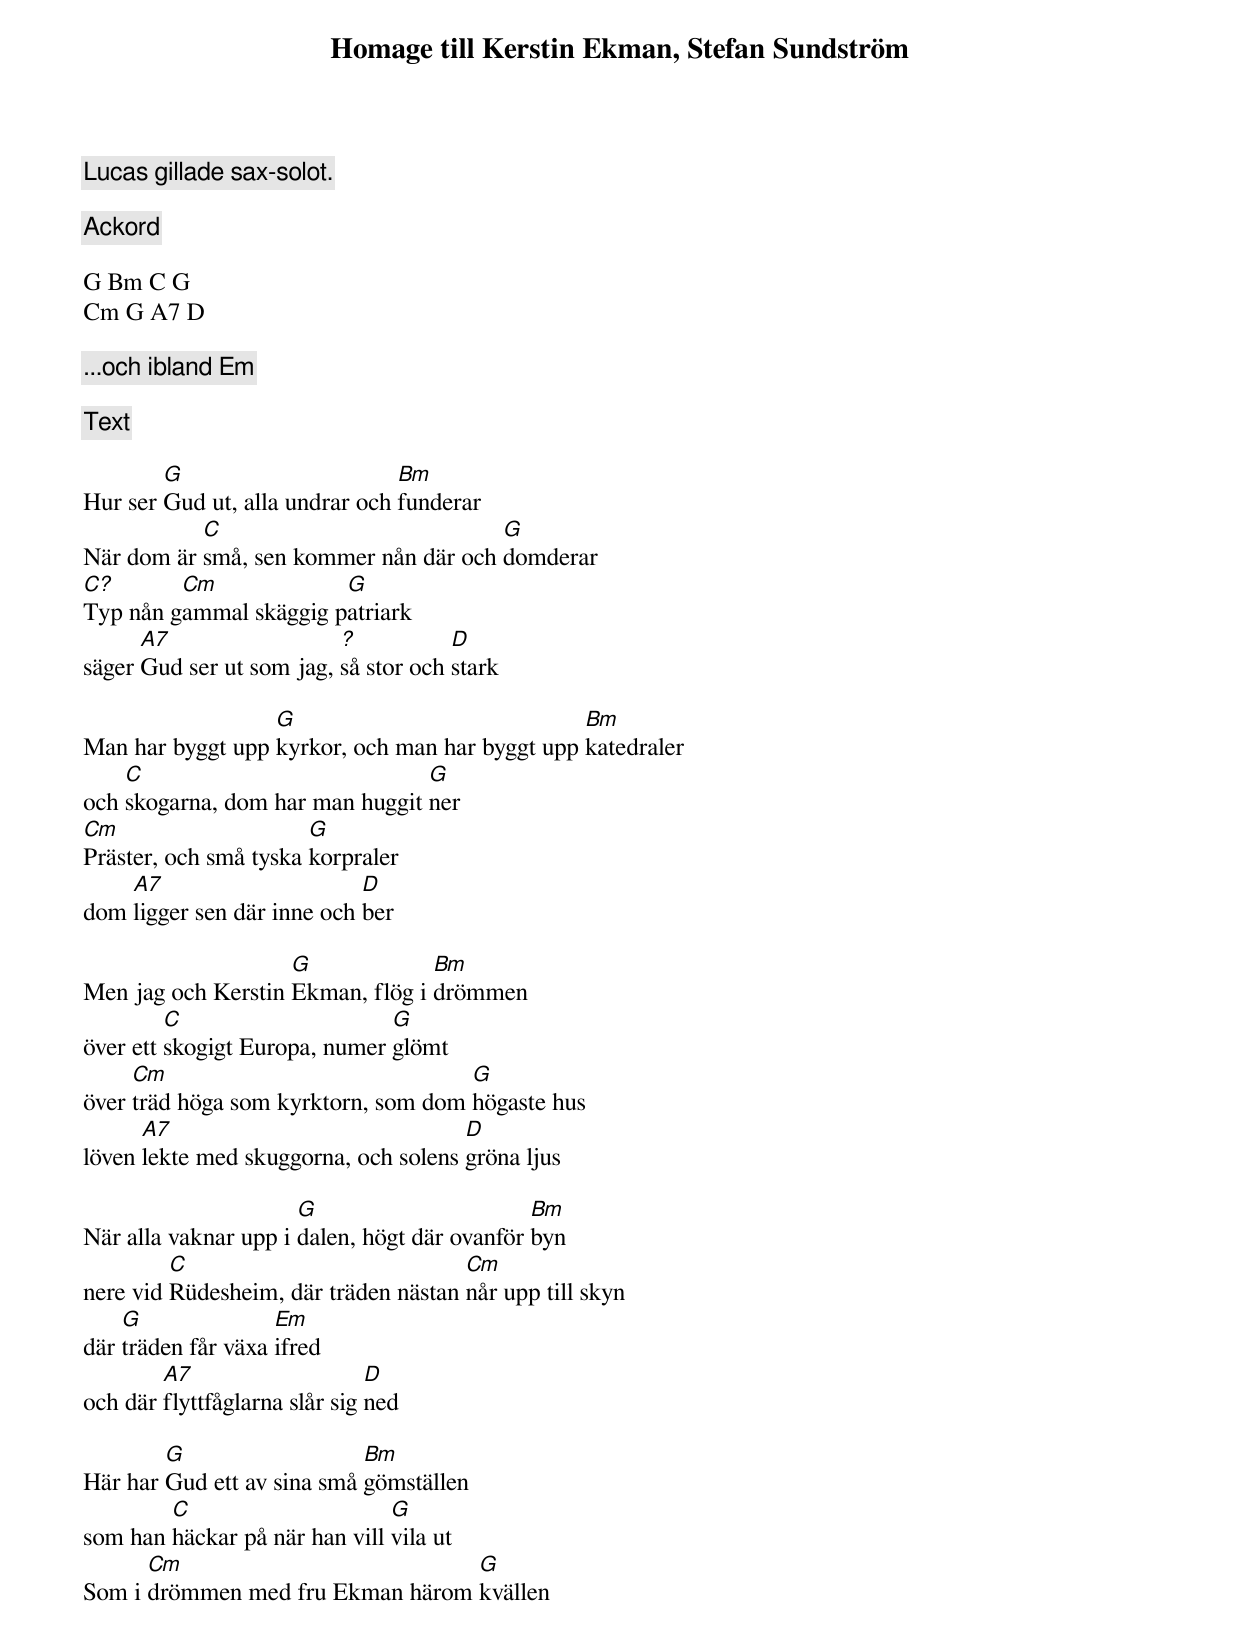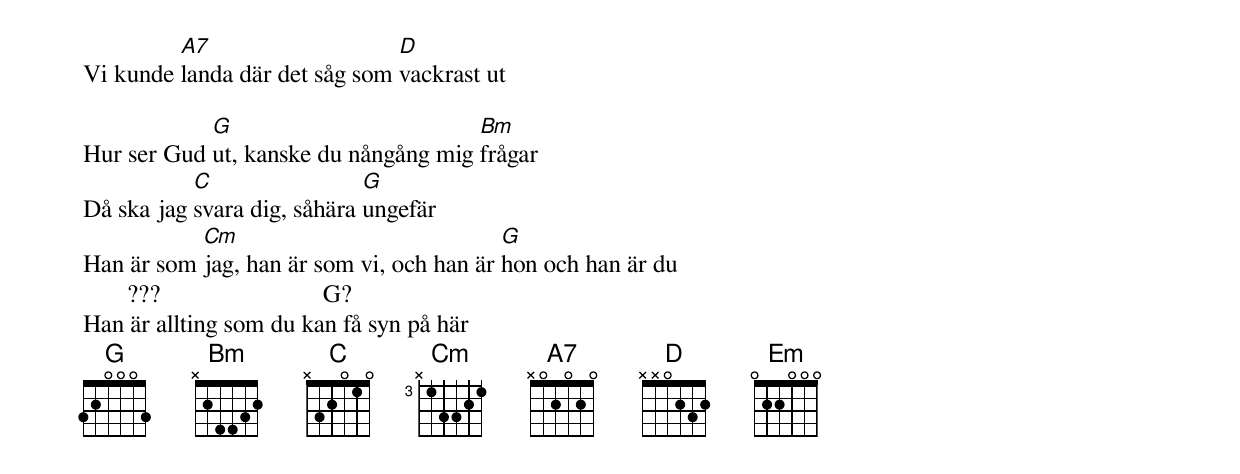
Homage till Kerstin Ekman, Stefan Sundström

Lucas gillade sax-solot.

Ackord

G Bm C G
Cm G A7 D

...och ibland Em

Text

        G                       Bm
Hur ser Gud ut, alla undrar och funderar
           C                           G
När dom är små, sen kommer nån där och domderar
C?       Cm             G
Typ nån gammal skäggig patriark
      A7                  ?           D
säger Gud ser ut som jag, så stor och stark

                  G                             Bm
Man har byggt upp kyrkor, och man har byggt upp katedraler
    C                            G
och skogarna, dom har man huggit ner
Cm                     G
Präster, och små tyska korpraler
    A7                      D
dom ligger sen där inne och ber

                    G             Bm
Men jag och Kerstin Ekman, flög i drömmen
         C                     G
över ett skogigt Europa, numer glömt
     Cm                              G
över träd höga som kyrktorn, som dom högaste hus
      A7                              D
löven lekte med skuggorna, och solens gröna ljus

                      G                       Bm
När alla vaknar upp i dalen, högt där ovanför byn
         C                            Cm
nere vid Rüdesheim, där träden nästan når upp till skyn
    G               Em
där träden får växa ifred
        A7                     D
och där flyttfåglarna slår sig ned

        G                   Bm
Här har Gud ett av sina små gömställen
        C                      G
som han häckar på när han vill vila ut
      Cm                          G
Som i drömmen med fru Ekman härom kvällen
         A7                    D
Vi kunde landa där det såg som vackrast ut

            G                         Bm
Hur ser Gud ut, kanske du nångång mig frågar
           C                 G
Då ska jag svara dig, såhära ungefär
           Cm                             G
Han är som jag, han är som vi, och han är hon och han är du
       ???                          G?
Han är allting som du kan få syn på här
